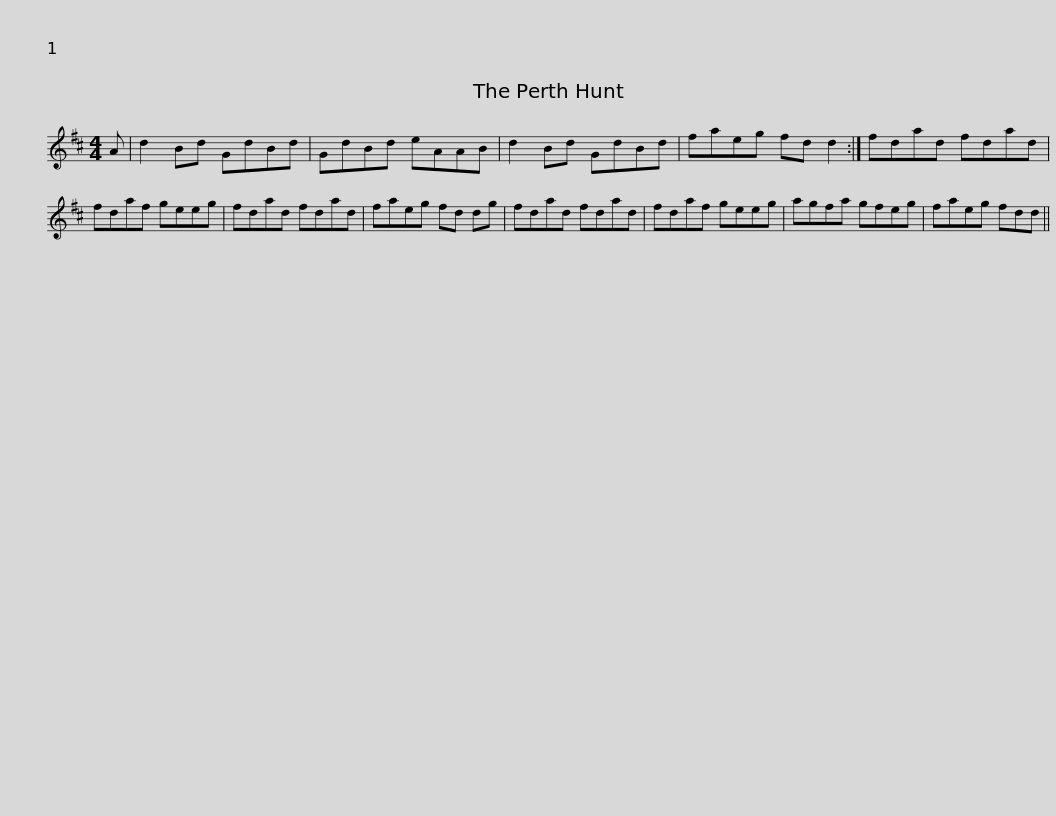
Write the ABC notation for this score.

X:1
L:1/8
M:4/4
I:linebreak $
K:D
V:1 treble
V:1
 A | d2 Bd GdBd | GdBd eAAB | d2 Bd GdBd | faeg fd d2 :| %5
 fdad fdad |$ fdaf geeg | fdad fdad | faeg fd dg | fdad fdad | %10
 fdaf geeg |$ agfa gfeg | faeg fdd || %13
